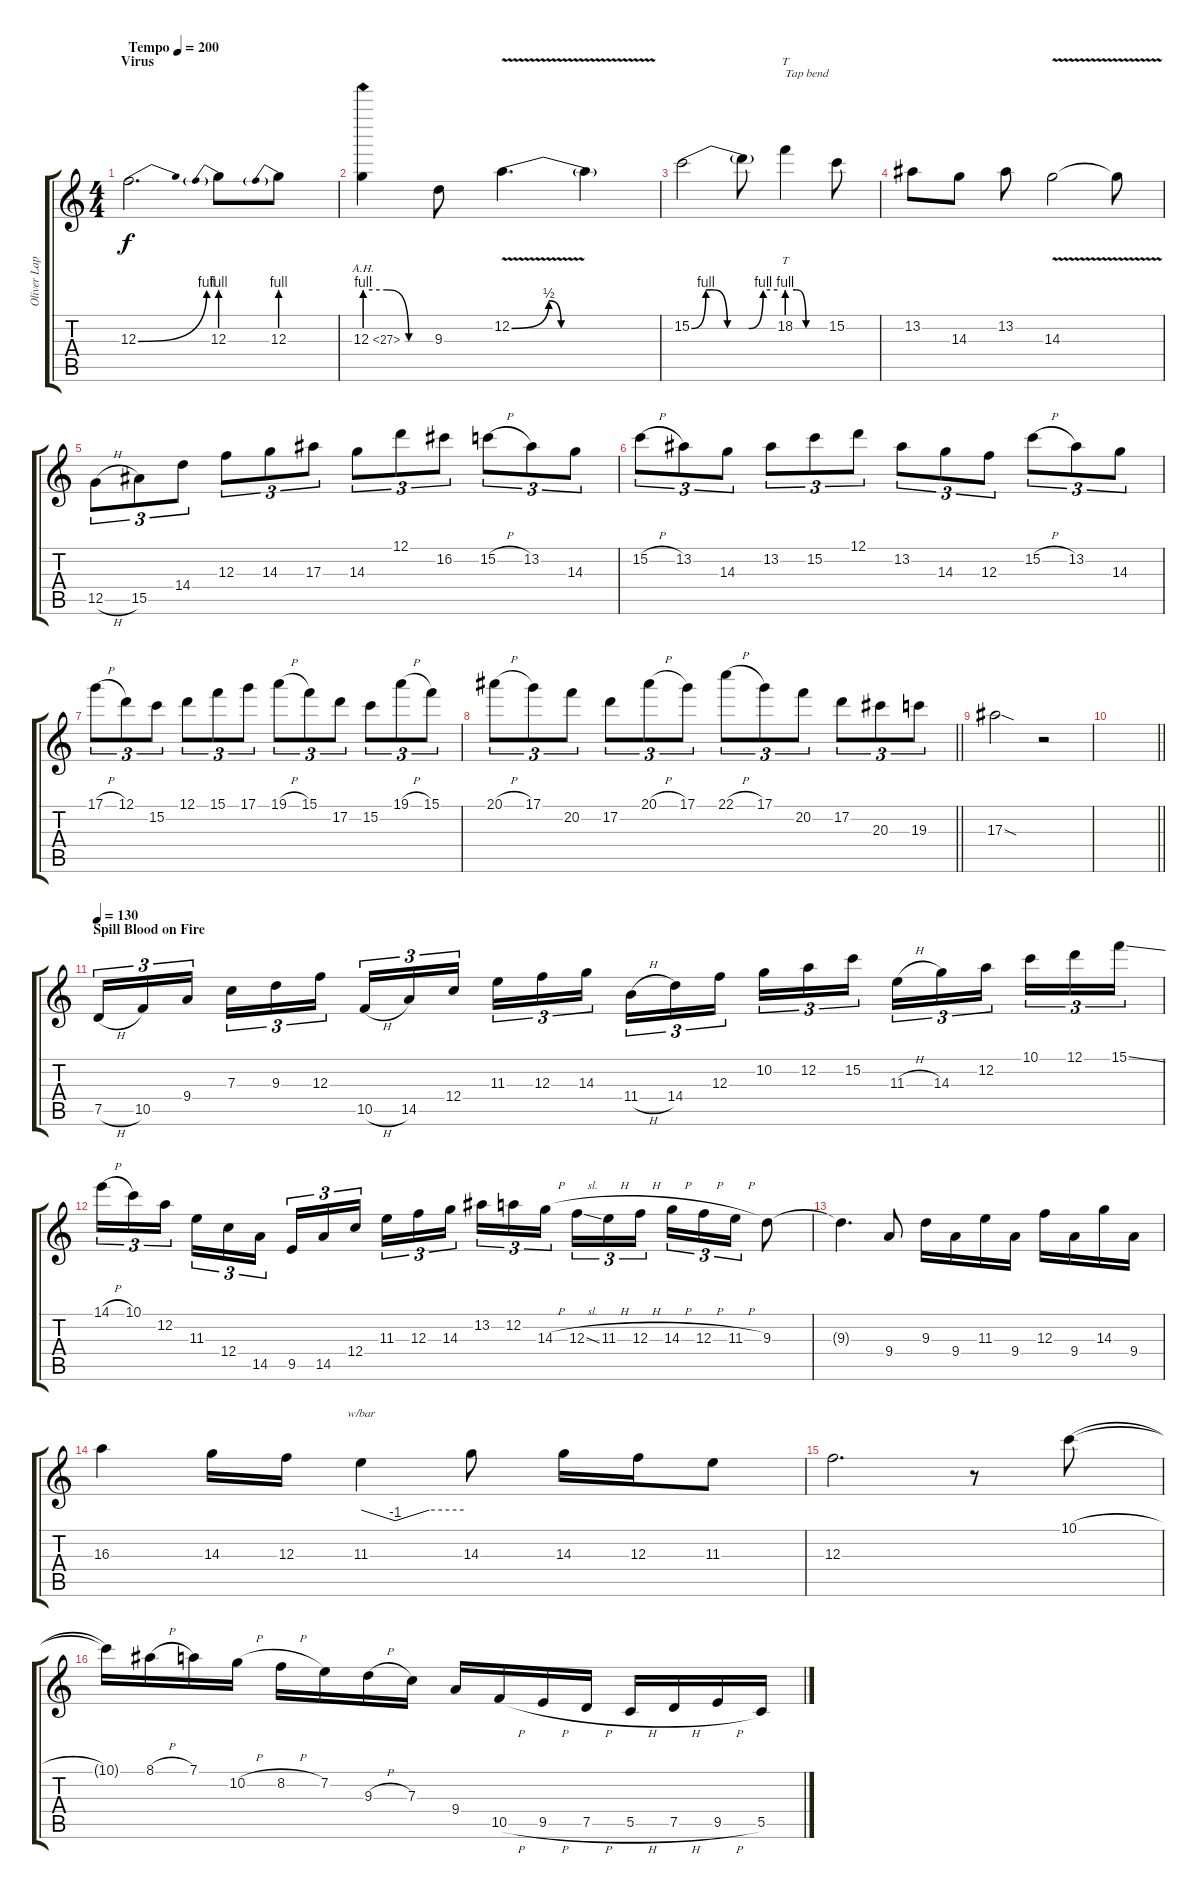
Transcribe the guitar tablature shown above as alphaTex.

\track ("Oliver Lapauze" "Oliver Lap") {instrument distortionguitar}
\staff {score tabs}
\tuning (D4 A3 F3 C3 G2 D2) {hide}
\ts (4 4)
\section ("" "Virus")
\tempo (200 "Tempo")
\clef g2
\ks c
12.3{be (bend 0 0 60 4)}.2{d dy f instrument distortionguitar} 12.3{be (prebend 0 4 60 4)}.8 12.3{be (prebend 0 4 60 4)}.8 |
12.3{be (custom 0 4 20 4 40 0 60 0) ah 15}.4 9.3.8 12.2{be (custom 0 0 15 2 20 0 30 0 32 0 45 0 60 0) v}.4{d} 12.2{t}.4 |
15.2{be (custom 0 0 10 4 15 4 25 0 40 0 50 4 60 4)}.2 15.2{t}.8 18.2{be (custom 0 4 15 4 30 0 60 0)}.4{tt txt "Tap bend"} 15.2.8 |
13.2.8 14.3.8 13.2.8 14.3{v}.2 14.3{t}.8 |
12.5{h}.8{tu (3 2)} 15.5.8{tu (3 2)} 14.4.8{tu (3 2)} 12.3.8{tu (3 2)} 14.3.8{tu (3 2)} 17.3.8{tu (3 2)} 14.3.8{tu (3 2)} 12.1.8{tu (3 2)} 16.2.8{tu (3 2)} 15.2{h}.8{tu (3 2)} 13.2.8{tu (3 2)} 14.3.8{tu (3 2)} |
15.2{h}.8{tu (3 2)} 13.2.8{tu (3 2)} 14.3.8{tu (3 2)} 13.2.8{tu (3 2)} 15.2.8{tu (3 2)} 12.1.8{tu (3 2)} 13.2.8{tu (3 2)} 14.3.8{tu (3 2)} 12.3.8{tu (3 2)} 15.2{h}.8{tu (3 2)} 13.2.8{tu (3 2)} 14.3.8{tu (3 2)} |
17.1{h}.8{tu (3 2)} 12.1.8{tu (3 2)} 15.2.8{tu (3 2)} 12.1.8{tu (3 2)} 15.1.8{tu (3 2)} 17.1.8{tu (3 2)} 19.1{h}.8{tu (3 2)} 15.1.8{tu (3 2)} 17.2.8{tu (3 2)} 15.2.8{tu (3 2)} 19.1{h}.8{tu (3 2)} 15.1.8{tu (3 2)} |
\barLineRight lightlight
20.1{h}.8{tu (3 2)} 17.1.8{tu (3 2)} 20.2.8{tu (3 2)} 17.2.8{tu (3 2)} 20.1{h}.8{tu (3 2)} 17.1.8{tu (3 2)} 22.1{h}.8{tu (3 2)} 17.1.8{tu (3 2)} 20.2.8{tu (3 2)} 17.2.8{tu (3 2)} 20.3.8{tu (3 2)} 19.3.8{tu (3 2)} |
17.3{sod}.2 r.2 |
\barLineRight lightlight
|
\section ("" "Spill Blood on Fire")
\tempo 130
7.5{h}.16{tu (3 2)} 10.5.16{tu (3 2)} 9.4.16{tu (3 2) beam splitsecondary} 7.3.16{tu (3 2)} 9.3.16{tu (3 2)} 12.3.16{tu (3 2)} 10.5{h}.16{tu (3 2)} 14.5.16{tu (3 2)} 12.4.16{tu (3 2) beam splitsecondary} 11.3.16{tu (3 2)} 12.3.16{tu (3 2)} 14.3.16{tu (3 2)} 11.4{h}.16{tu (3 2)} 14.4.16{tu (3 2)} 12.3.16{tu (3 2) beam splitsecondary} 10.2.16{tu (3 2)} 12.2.16{tu (3 2)} 15.2.16{tu (3 2)} 11.3{h}.16{tu (3 2)} 14.3.16{tu (3 2)} 12.2.16{tu (3 2) beam splitsecondary} 10.1.16{tu (3 2)} 12.1.16{tu (3 2)} 15.1{ss}.16{tu (3 2)} |
14.1{h}.16{tu (3 2)} 10.1.16{tu (3 2)} 12.2.16{tu (3 2) beam splitsecondary} 11.3.16{tu (3 2)} 12.4.16{tu (3 2)} 14.5.16{tu (3 2)} 9.5.16{tu (3 2)} 14.5.16{tu (3 2)} 12.4.16{tu (3 2) beam splitsecondary} 11.3.16{tu (3 2)} 12.3.16{tu (3 2)} 14.3.16{tu (3 2)} 13.2.16{tu (3 2)} 12.2.16{tu (3 2)} 14.3{h}.16{tu (3 2) beam splitsecondary} 12.3{sl}.16{tu (3 2)} 11.3{h}.16{tu (3 2)} 12.3{h}.16{tu (3 2)} 14.3{h}.16{tu (3 2)} 12.3{h}.16{tu (3 2)} 11.3{h}.16{tu (3 2)} 9.3.8 |
9.3{t}.4{d} 9.4.8 9.3.16 9.4.16 11.3.16 9.4.16 12.3.16 9.4.16 14.3.16 9.4.16 |
16.3.4 14.3.16 12.3.16 11.3.4{tbe (custom default 0 0 20 -4 40 0 60 0)} 14.3.8 14.3.16 12.3.16 11.3.8 |
12.3.2{d} r.8 10.1{h}.8 |
10.1{t}.16 8.1{h}.16 7.1.16 10.2{h}.16 8.2{h}.16 7.2.16 9.3{h}.16 7.3.16 9.4.16 10.5{h}.16 9.5{h}.16 7.5{h}.16 5.5{h}.16 7.5{h}.16 9.5{h}.16 5.5{h}.16
